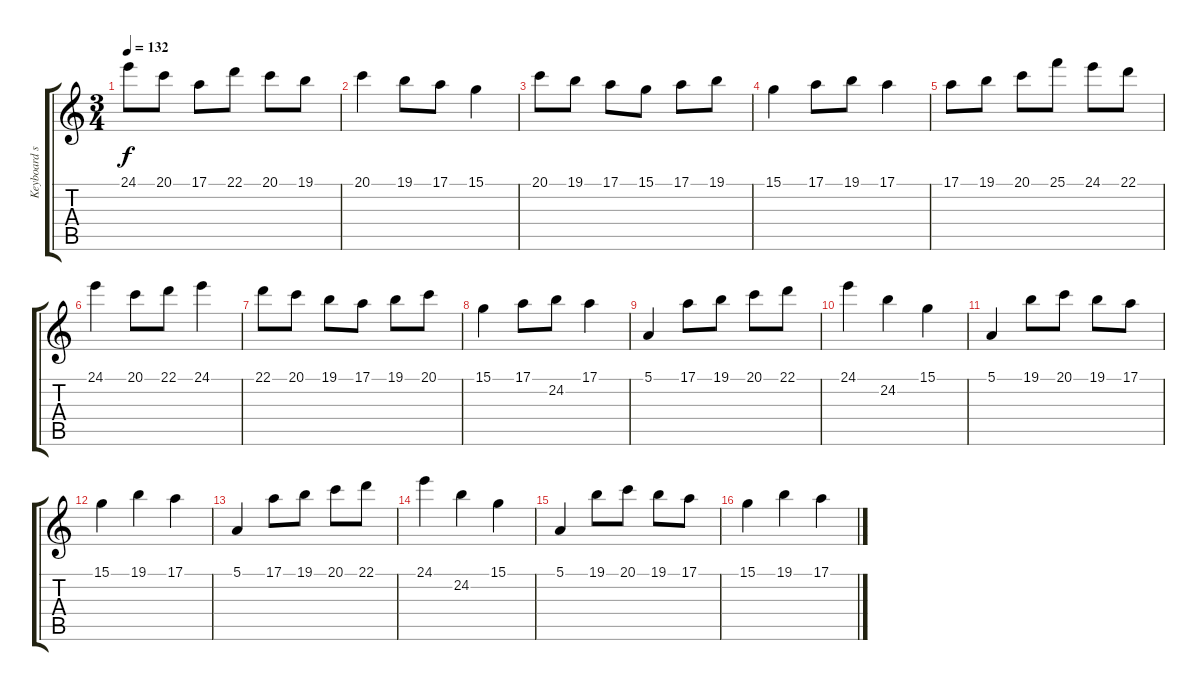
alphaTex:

\track ("Keyboard solo" "Keyboard s") {instrument stringensemble1}
\staff {score tabs}
\tuning (E4 B3 G3 D3 A2 E2) {hide}
\ts (3 4)
\tempo 132
\clef g2
\ks c
24.1.8{dy f} 20.1.8 17.1.8 22.1.8 20.1.8 19.1.8 |
20.1.4 19.1.8 17.1.8 15.1.4 |
20.1.8 19.1.8 17.1.8 15.1.8 17.1.8 19.1.8 |
15.1.4 17.1.8 19.1.8 17.1.4 |
17.1.8 19.1.8 20.1.8 25.1.8 24.1.8 22.1.8 |
24.1.4 20.1.8 22.1.8 24.1.4 |
22.1.8 20.1.8 19.1.8 17.1.8 19.1.8 20.1.8 |
15.1.4 17.1.8 24.2.8 17.1.4 |
5.1.4 17.1.8 19.1.8 20.1.8 22.1.8 |
24.1.4 24.2.4 15.1.4 |
5.1.4 19.1.8 20.1.8 19.1.8 17.1.8 |
15.1.4 19.1.4 17.1.4 |
5.1.4 17.1.8 19.1.8 20.1.8 22.1.8 |
24.1.4 24.2.4 15.1.4 |
5.1.4 19.1.8 20.1.8 19.1.8 17.1.8 |
15.1.4 19.1.4 17.1.4
